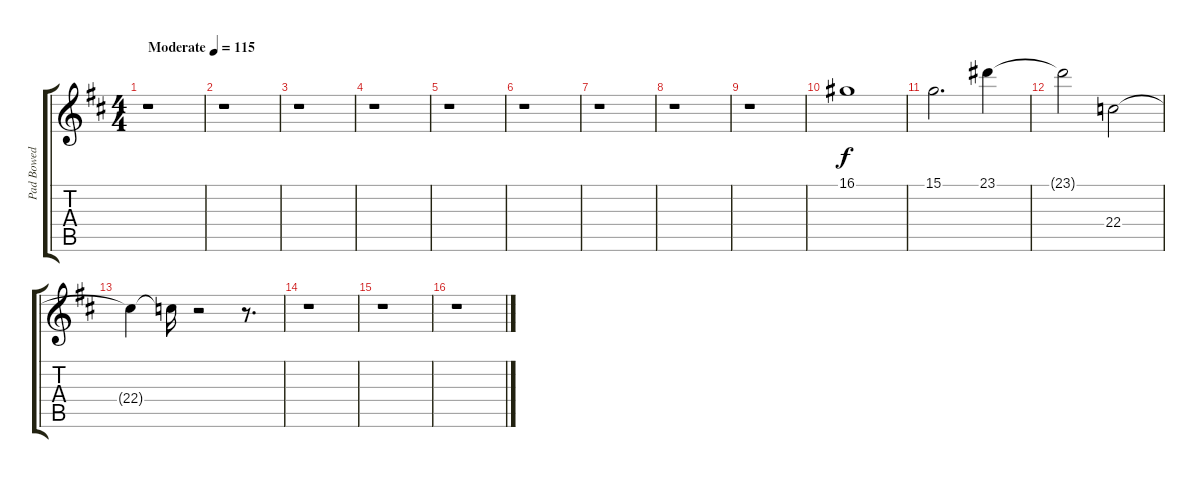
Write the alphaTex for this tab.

\track ("Pad Bowed" "Pad Bowed") {instrument pad5bowed}
\staff {score tabs}
\tuning (E4 B3 G3 D3 A2 E2) {hide}
\ts (4 4)
\tempo (115 "Moderate")
\clef g2
\ks bminor
r.1{dy f instrument pad5bowed} |
r.1 |
r.1 |
r.1 |
r.1 |
r.1 |
r.1 |
r.1 |
r.1 |
16.1.1 |
15.1.2{d} 23.1.4 |
23.1{t}.2 22.4.2 |
22.4{t}.4 22.4{t}.16 r.2 r.8{d} |
r.1 |
r.1 |
r.1
